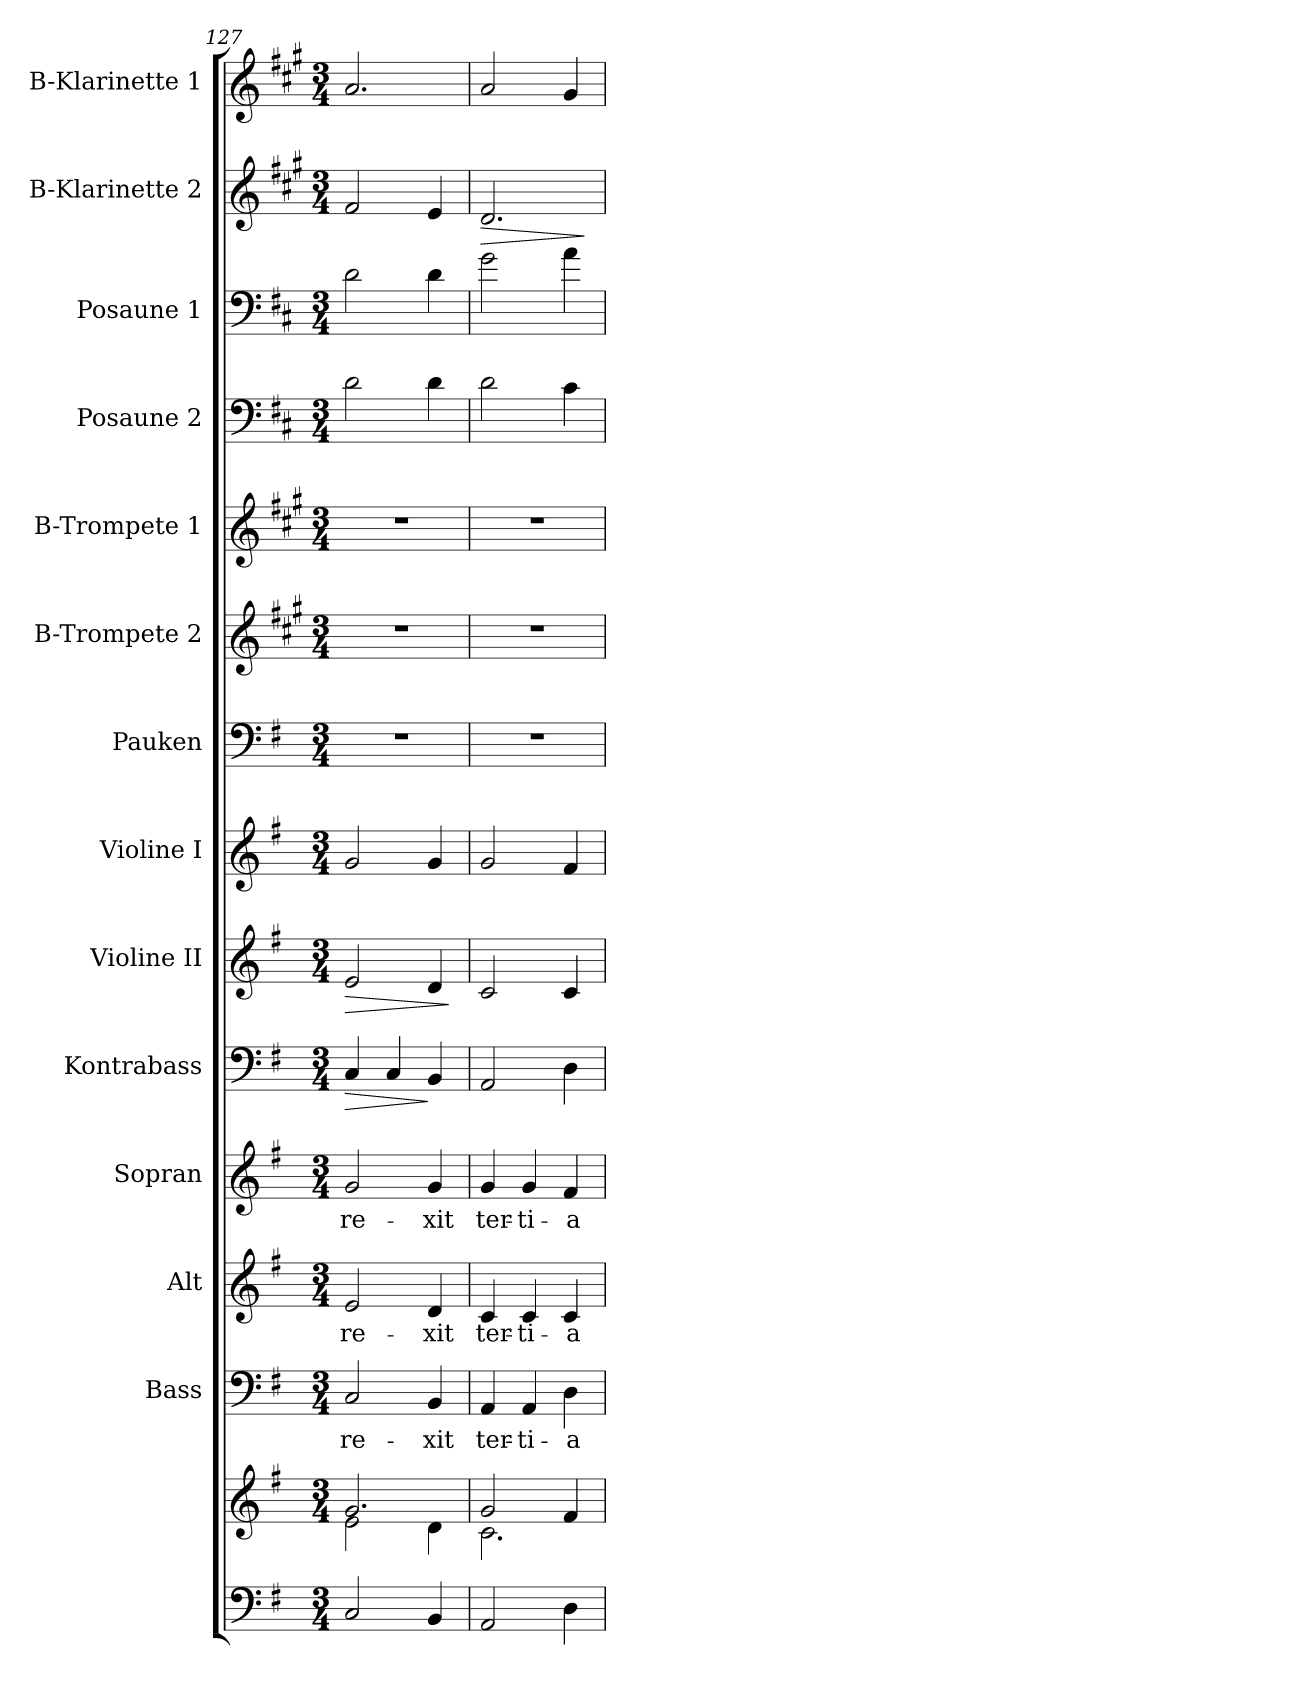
**kern	**kern	**kern	**text	**kern	**text	**kern	**text	**kern	**dynam	**kern	**dynam	**kern	**kern	**kern	**kern	**kern	**kern	**kern	**dynam	**kern
*part14	*part14	*part13	*part13	*part12	*part12	*part11	*part11	*part10	*part10	*part9	*part9	*part8	*part7	*part6	*part5	*part4	*part3	*part2	*part2	*part1
*staff15	*staff14	*staff13	*staff13	*staff12	*staff12	*staff11	*staff11	*staff10	*staff10	*staff9	*staff9	*staff8	*staff7	*staff6	*staff5	*staff4	*staff3	*staff2	*staff2	*staff1
*	*	*I"Bass	*	*I"Alt	*	*I"Sopran	*	*I"Kontrabass	*	*I"Violine II	*	*I"Violine I	*I"Pauken	*I"B-Trompete 2	*I"B-Trompete 1	*I"Posaune 2	*I"Posaune 1	*I"B-Klarinette 2	*	*I"B-Klarinette 1
*	*	*I'B.	*	*I'A.	*	*I'S.	*	*I'Kb.	*	*I'Vl. II	*	*I'Vl. I	*I'Pk.	*I'B Trp. 2	*I'B Trp. 1	*I'Pos. 2	*I'Pos. 1	*I'B Kl. 2	*	*I'B Kl. 1
*clefF4	*clefG2	*clefF4	*	*clefG2	*	*clefG2	*	*clefF4	*	*clefG2	*	*clefG2	*clefF4	*clefG2	*clefG2	*clefF4	*clefF4	*clefG2	*	*clefG2
*	*	*	*	*	*	*	*	*ITrd7c12	*	*	*	*	*	*ITrd1c2	*ITrd1c2	*ITrd4c7	*ITrd4c7	*ITrd1c2	*	*ITrd1c2
*k[f#]	*k[f#]	*k[f#]	*	*k[f#]	*	*k[f#]	*	*k[f#]	*	*k[f#]	*	*k[f#]	*k[f#]	*k[f#]	*k[f#]	*k[f#]	*k[f#]	*k[f#]	*	*k[f#]
*G:	*G:	*G:	*	*G:	*	*G:	*	*G:	*	*G:	*	*G:	*G:	*G:	*G:	*G:	*G:	*G:	*	*G:
*M3/4	*M3/4	*M3/4	*	*M3/4	*	*M3/4	*	*M3/4	*	*M3/4	*	*M3/4	*M3/4	*M3/4	*M3/4	*M3/4	*M3/4	*M3/4	*	*M3/4
=127	=127	=127	=127	=127	=127	=127	=127	=127	=127	=127	=127	=127	=127	=127	=127	=127	=127	=127	=127	=127
*	*^	*	*	*	*	*	*	*	*	*	*	*	*	*	*	*	*	*	*	*
!	!	!	!	!LO:LY:b	!	!LO:LY:b	!	!LO:LY:b	!	!LO:HP:b	!	!LO:HP:b	!	!	!	!	!	!	!	!	!
2C/	2.g/	2e\	2C/	-re-	2e/	-re-	2g/	-re-	4CC/	>	2e/	>	2g/	2.r	2.r	2.r	2G\	2G\	2e/	.	2.g/
.	.	.	.	.	.	.	.	.	4CC/	.	.	.	.	.	.	.	.	.	.	.	.
!	!	!	!	!LO:LY:b	!	!LO:LY:b	!	!LO:LY:b	!	!	!	!	!	!	!	!	!	!	!	!	!
4BB/	.	4d\	4BB/	-xit	4d/	-xit	4g/	-xit	4BBB/	]	4d/	.	4g/	.	.	.	4G\	4G\	4d/	.	.
*	*v	*v	*	*	*	*	*	*	*	*	*	*	*	*	*	*	*	*	*	*	*
.	.	.	.	.	.	.	.	.	.	.	]	.	.	.	.	.	.	.	.	.
=128	=128	=128	=128	=128	=128	=128	=128	=128	=128	=128	=128	=128	=128	=128	=128	=128	=128	=128	=128	=128
*	*^	*	*	*	*	*	*	*	*	*	*	*	*	*	*	*	*	*	*	*
!	!	!	!	!LO:LY:b	!	!LO:LY:b	!	!LO:LY:b	!	!	!	!	!	!	!	!	!	!	!	!LO:HP:b	!
2AA/	2g/	2.c\	4AA/	ter-	4c/	ter-	4g/	ter-	2AAA/	.	2c/	.	2g/	2.r	2.r	2.r	2G\	2c\	2.c/	>	2g/
!	!	!	!	!LO:LY:b	!	!LO:LY:b	!	!LO:LY:b	!	!	!	!	!	!	!	!	!	!	!	!	!
.	.	.	4AA/	-ti-	4c/	-ti-	4g/	-ti-	.	.	.	.	.	.	.	.	.	.	.	.	.
!	!	!	!	!LO:LY:b	!	!LO:LY:b	!	!LO:LY:b	!	!	!	!	!	!	!	!	!	!	!	!	!
4D\	4f#/	.	4D\	-a	4c/	-a	4f#/	-a	4DD\	.	4c/	.	4f#/	.	.	.	4F#\	4d\	.	.	4f#/
*	*v	*v	*	*	*	*	*	*	*	*	*	*	*	*	*	*	*	*	*	*	*
.	.	.	.	.	.	.	.	.	.	.	.	.	.	.	.	.	.	.	]	.
=	=	=	=	=	=	=	=	=	=	=	=	=	=	=	=	=	=	=	=	=
*-	*-	*-	*-	*-	*-	*-	*-	*-	*-	*-	*-	*-	*-	*-	*-	*-	*-	*-	*-	*-
